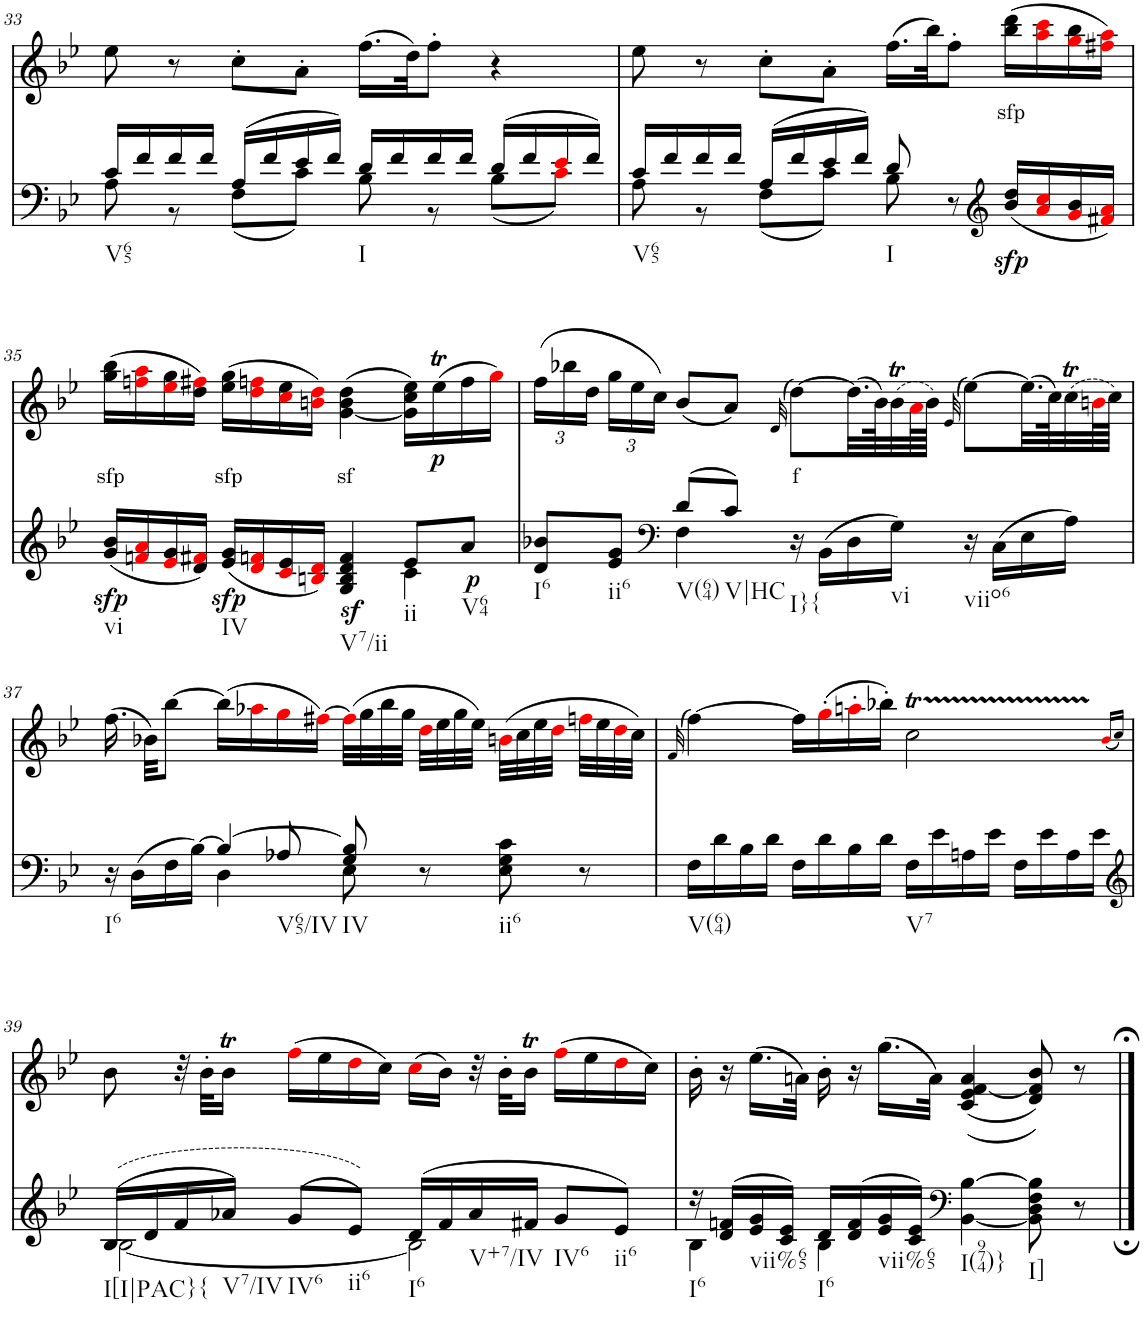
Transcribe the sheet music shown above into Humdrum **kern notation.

**kern	**dynam	**kern	**text	**dynam
*part2	*part2	*part1	*part1	*part1
*staff2	*staff2	*staff1	*staff1	*staff1
*I"Piano	*	*I"Piano	*	*
*I'Pno	*	*I'Pno	*	*
!!LO:PB:g=z
*clefF4	*	*clefG2	*	*
*k[b-e-]	*	*k[b-e-]	*	*
*B-:	*	*B-:	*	*
*M4/4	*	*M4/4	*	*
=33	=33	=33	=33	=33
*^	*	*	*	*
!LO:TX:b:t=V65	!	!	!	!	!
16c/LL	8A\	.	8ee-\	.	.
16f/	.	.	.	.	.
16f/	8r	.	8r	.	.
16f/JJ	.	.	.	.	.
(16A/LL	(8F\L	.	8cc'\L	.	.
16f/	.	.	.	.	.
16e-/	8c\J)	.	8a'\J	.	.
16f/JJ)	.	.	.	.	.
!LO:TX:b:t=I	!	!	!	!	!
16d/LL	8B-\	.	(16.ff\LL	.	.
16f/	.	.	.	.	.
.	.	.	32dd\JK)	.	.
16f/	8r	.	8ff'\J	.	.
16f/JJ	.	.	.	.	.
(16d/LL	(8B-\L	.	4r	.	.
16f/	.	.	.	.	.
16e-i/	8ci\J)	.	.	.	.
16f/JJ)	.	.	.	.	.
=34	=34	=34	=34	=34	=34
!LO:TX:b:t=V65	!	!	!	!	!
16c/LL	8A\	.	8ee-\	.	.
16f/	.	.	.	.	.
16f/	8r	.	8r	.	.
16f/JJ	.	.	.	.	.
(16A/LL	(8F\L	.	8cc'\L	.	.
16f/	.	.	.	.	.
16e-/	8c\J)	.	8a'\J	.	.
16f/JJ)	.	.	.	.	.
!LO:TX:b:t=I	!	!	!	!	!
8d/	8B-\	.	(16.ff\LL	.	.
.	.	.	32bb-\JK)	.	.
8r	4.ryy	.	8ff'\J	.	.
*clefG2	*	*	*	*	*
!	!	!LO:DY:b	!	!LO:LY:b	!
(<16b-/ 16dd/LL	.	sfp	(16bb-\ 16ddd\LL	sfp	.
16ai/ 16cci/	.	.	16aai\ 16ccci\	.	.
16gi/ 16b-/	.	.	16ggi\ 16bb-\	.	.
16f#Xi/ 16ai/JJ)	.	.	16ff#Xi\ 16aai\JJ)	.	.
!!LO:LB:g=z
=35	=35	=35	=35	=35	=35
!LO:TX:b:t=vi	!	!	!	!	!
!	!	!LO:DY:b	!	!LO:LY:b	!
(<16g/ 16b-/LL	2.ryy	sfp	(16gg\ 16bb-\LL	sfp	.
16fni/ 16ai/	.	.	16ffni\ 16aai\	.	.
16e-i/ 16g/	.	.	16ee-i\ 16gg\	.	.
16d/ 16f#Xi/JJ)	.	.	16dd\ 16ff#Xi\JJ)	.	.
!LO:TX:b:t=IV	!	!	!	!	!
!	!	!LO:DY:b	!	!LO:LY:b	!
(<16e-/ 16g/LL	.	sfp	(16ee-\ 16gg\LL	sfp	.
16di/ 16fni/	.	.	16ddi\ 16ffni\	.	.
16ci/ 16e-/	.	.	16cci\ 16ee-\	.	.
16Bni/ 16di/JJ)	.	.	16bni\ 16ddi\JJ)	.	.
!LO:TX:b:t=V7/ii	!	!	!	!	!
!	!	!LO:DY:b	!	!LO:LY:b	!
4G/ 4B/ 4d/ 4f/	.	sf	(>[4g\ 4b\ 4dd\	sf	.
!LO:TX:b:t=ii	!	!	!	!	!
8e-/L	4c\	.	16g\] 16cc\ 16ee-\LL)	.	.
!	!	!	!	!	!LO:DY:b
.	.	.	(16ee-T\	.	p
!LO:TX:b:t=V64	!	!	!	!	!
!	!	!LO:DY:b	!	!	!
8a/J	.	p	16ff\	.	.
.	.	.	16ggi\JJ)	.	.
=36	=36	=36	=36	=36	=36
*	*	*	*Xbrackettup	*	*
!LO:TX:b:t=I6	!	!	!	!	!
8d/ 8b-X/L	4ryy	.	(24ff\LL	.	.
.	.	.	24bb-X\	.	.
.	.	.	24dd\JJ	.	.
!LO:TX:b:t=ii6	!	!	!	!	!
8e-/ 8g/J	.	.	24gg\LL	.	.
.	.	.	24ee-\	.	.
.	.	.	24cc\JJ)	.	.
*clefF4	*	*	*	*	*
!LO:TX:b:t=V(64)	!	!	!	!	!
(8d/L	4F\	.	(8b-/L	.	.
!LO:TX:b:t=V|HC	!	!	!	!	!
8c/J)	.	.	8a/J)	.	.
.	.	.	(>32qd/	.	.
!LO:TX:b:t=I}{	!	!	!	!	!
!	!	!	!	!LO:LY:b	!
16r	2ryy	.	[8dd\L)	f	.
(>16BB-\LL	.	.	.	.	.
16D\	.	.	(32.dd\LL]	.	.
.	.	.	64b-\K)	.	.
!LO:TX:b:t=vi	!	!	!	!	!
16G\JJ)	.	.	(32b-T\	.	.
.	.	.	64ai\L	.	.
.	.	.	64b-\JJJJ)	.	.
.	.	.	(>32qe-/	.	.
!LO:TX:b:t=viio6	!	!	!	!	!
16r	.	.	[8ee-\L)	.	.
(>16C\LL	.	.	.	.	.
16E-\	.	.	(32.ee-\LL]	.	.
.	.	.	64cc\K)	.	.
16A\JJ)	.	.	(32ccT\	.	.
.	.	.	64bni\L	.	.
.	.	.	64cc\JJJJ)	.	.
!!LO:LB:g=z
=37	=37	=37	=37	=37	=37
*	*^	*	*	*	*
!LO:TX:b:t=I6	!	!	!	!	!	!
16r	4ryy	4.ryy	.	(16.ff\	.	.
(>16D\LL	.	.	.	.	.	.
.	.	.	.	32b-X\KKL)	.	.
16F\	.	.	.	[8bb-\J	.	.
[>16B-\JJ)	.	.	.	.	.	.
!LO:TX:b:t=V65/IV	!	!	!	!	!	!
4B-/_	4D\	.	.	(16bb-\LL]	.	.
.	.	.	.	16aa-Xi\	.	.
.	.	8A-X/	.	16ggi\	.	.
.	.	.	.	[16ff#Xi\JJ)	.	.
!LO:TX:b:t=IV	!	!	!	!	!	!
8G/ 8B-/]	8E-\	2ryy	.	(32ff#i\LLL]	.	.
.	.	.	.	32gg\	.	.
.	.	.	.	32bb-\	.	.
.	.	.	.	32gg\JJJ	.	.
8r	4.ryy	.	.	32ddi\LLL	.	.
.	.	.	.	32ee-\	.	.
.	.	.	.	32gg\	.	.
.	.	.	.	32ee-\JJJ)	.	.
!LO:TX:b:t=ii6	!	!	!	!	!	!
8E-\ 8G\ 8c\	.	.	.	(32bni\LLL	.	.
.	.	.	.	32cc\	.	.
.	.	.	.	32ee-\	.	.
.	.	.	.	32ddi\JJJ	.	.
8r	.	.	.	32ffni\LLL	.	.
.	.	.	.	32ee-\	.	.
.	.	.	.	32ddi\	.	.
.	.	.	.	32cc\JJJ)	.	.
*v	*v	*v	*	*	*	*
=38	=38	=38	=38	=38
.	.	(>32qf/	.	.
!LO:TX:b:t=V(64)	!	!	!	!
16F\LL	.	[4ff\)	.	.
16d\	.	.	.	.
16B-\	.	.	.	.
16d\JJ	.	.	.	.
16F\LL	.	16ff\LL]	.	.
16d\	.	(16gg'i\	.	.
16B-\	.	16aan'i\	.	.
16d\JJ	.	16bb-X'\JJ)	.	.
!LO:TX:b:t=V7	!	!	!	!
16F\LL	.	2ccT\	.	.
16e-\	.	.	.	.
16An\	.	.	.	.
16e-\JJ	.	.	.	.
16F\LL	.	.	.	.
16e-\	.	.	.	.
16A\	.	.	.	.
16e-\JJ	.	.	.	.
.	.	(16qb-i/LL	.	.
.	.	16qcc/JJ)	.	.
!!LO:LB:g=z
=39	=39	=39	=39	=39
*clefG2	*	*	*	*
*^	*	*	*	*
!LO:TX:b:t=I[I|PAC}{	!	!	!	!	!
((16B-/LL	[2B-\	.	8b-\	.	.
16d/	.	.	.	.	.
16f/	.	.	32r	.	.
.	.	.	32b-'\KLL	.	.
!LO:TX:b:t=V7/IV	!	!	!	!	!
16a-X/JJ)	.	.	16b-T\JJ	.	.
!LO:TX:b:t=IV6	!	!	!	!	!
(8g/L	.	.	(16ffi\LL	.	.
.	.	.	16ee-\	.	.
!LO:TX:b:t=ii6	!	!	!	!	!
8e-/J))	.	.	16ddi\	.	.
.	.	.	16cc\JJ)	.	.
!LO:TX:b:t=I6	!	!	!	!	!
(16d/LL	2B-\]	.	(16cci\LL	.	.
16f/	.	.	16b-\JJ)	.	.
!LO:TX:b:t=V+7/IV	!	!	!	!	!
16a-/	.	.	32r	.	.
.	.	.	32b-'\KLL	.	.
16f#X/JJ	.	.	16b-T\JJ	.	.
!LO:TX:b:t=IV6	!	!	!	!	!
8g/L	.	.	(16ffi\LL	.	.
.	.	.	16ee-\	.	.
!LO:TX:b:t=ii6	!	!	!	!	!
8e-/J)	.	.	16ddi\	.	.
.	.	.	16cc\JJ)	.	.
=40	=40	=40	=40	=40	=40
!LO:TX:b:t=I6	!	!	!	!	!
16r	4B-\	.	16b-'\	.	.
(16d/ 16fn/LL	.	.	16r	.	.
!LO:TX:b:t=vii%65	!	!	!	!	!
16e-/ 16g/	.	.	(16.ee-\LL	.	.
16c/ 16e-/JJ)	.	.	.	.	.
.	.	.	32an\JJk)	.	.
!LO:TX:b:t=I6	!	!	!	!	!
16d/LL	4B-\	.	16b-'\	.	.
(16d/ 16f/	.	.	16r	.	.
!LO:TX:b:t=vii%65	!	!	!	!	!
16e-/ 16g/	.	.	(16.gg\LL	.	.
16c/ 16e-/JJ)	.	.	.	.	.
.	.	.	32a\JJk)	.	.
*clefF4	*	*	*	*	*
!LO:TX:b:t=I(974)}	!	!	!	!	!
[<4BB-\ [>4B-\	2ryy	.	((<4c/ 4e-/ [<4f/ 4a/	.	.
!LO:TX:b:t=I]	!	!	!	!	!
8BB-\] 8D\ 8F\ 8B-\]	.	.	8d/ 8f/] 8b-/))	.	.
8r	.	.	8r	.	.
*v	*v	*	*	*	*
==	==	==	==	==
*-	*-	*-	*-	*-
